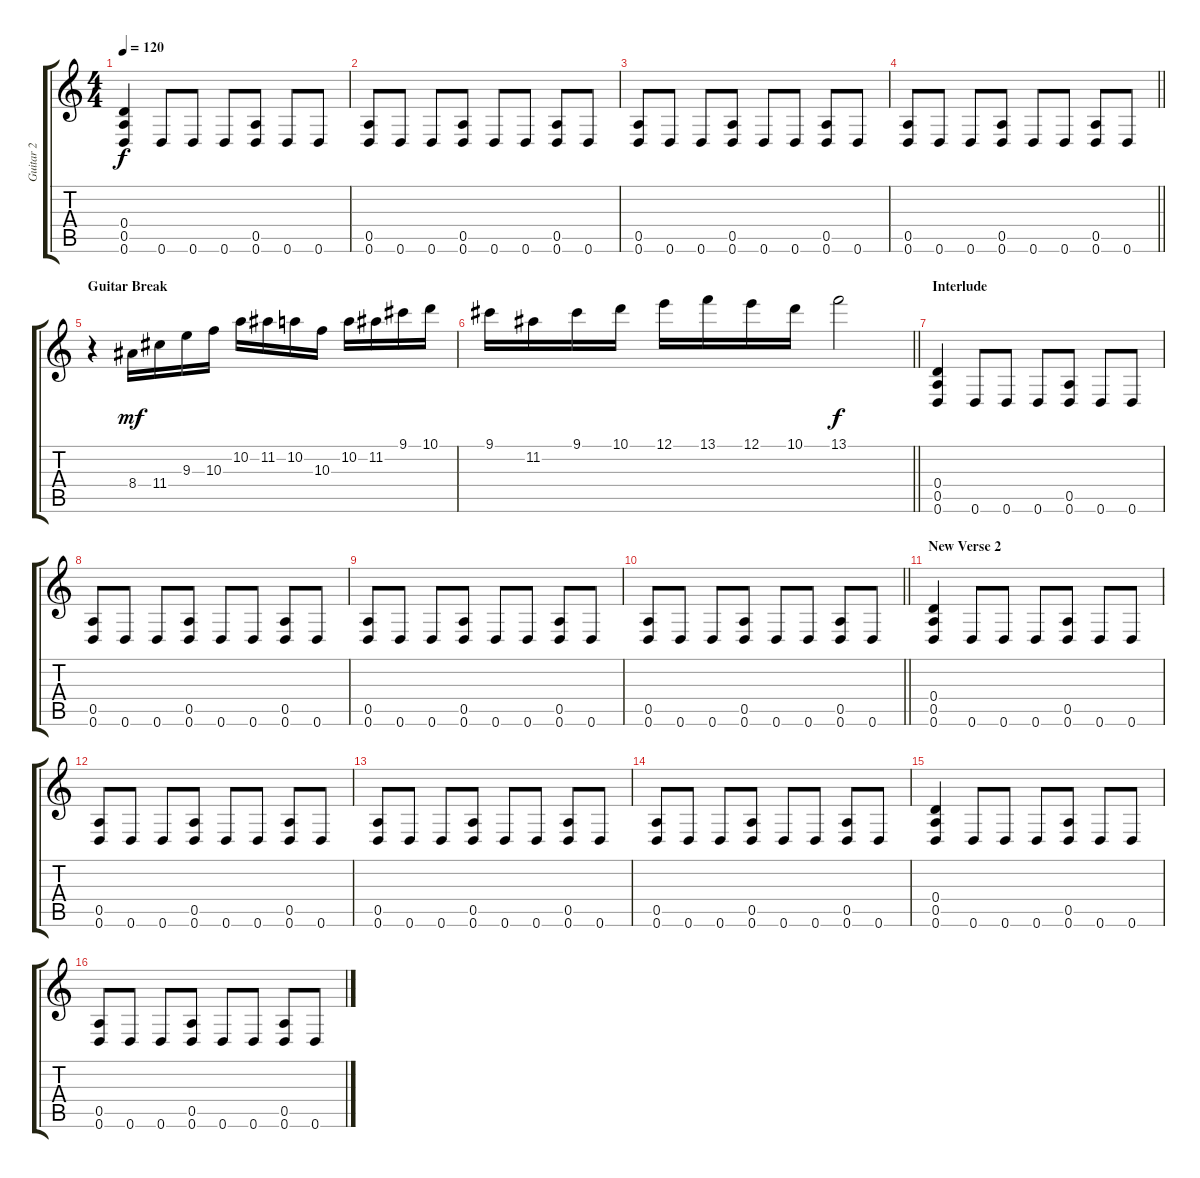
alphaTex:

\track ("Guitar 2" "Guitar 2") {instrument distortionguitar}
\staff {score tabs}
\tuning (E4 B3 G3 D3 A2 D2) {hide}
\ts (4 4)
\tempo 120
\clef g2
\ks c
(0.4 0.5 0.6).4{dy f} 0.6.8 0.6.8 0.6.8 (0.5 0.6).8 0.6.8 0.6.8 |
(0.5 0.6).8 0.6.8 0.6.8 (0.5 0.6).8 0.6.8 0.6.8 (0.5 0.6).8 0.6.8 |
(0.5 0.6).8 0.6.8 0.6.8 (0.5 0.6).8 0.6.8 0.6.8 (0.5 0.6).8 0.6.8 |
\barLineRight lightlight
(0.5 0.6).8 0.6.8 0.6.8 (0.5 0.6).8 0.6.8 0.6.8 (0.5 0.6).8 0.6.8 |
\section ("" "Guitar Break")
r.4 8.4.16{dy mf} 11.4.16 9.3.16 10.3.16 10.2.16 11.2.16 10.2.16 10.3.16 10.2.16 11.2.16 9.1.16 10.1.16 |
\barLineRight lightlight
9.1.16 11.2.16 9.1.16 10.1.16 12.1.16 13.1.16 12.1.16 10.1.16 13.1.2{dy f} |
\section ("" "Interlude")
(0.4 0.5 0.6).4 0.6.8 0.6.8 0.6.8 (0.5 0.6).8 0.6.8 0.6.8 |
(0.5 0.6).8 0.6.8 0.6.8 (0.5 0.6).8 0.6.8 0.6.8 (0.5 0.6).8 0.6.8 |
(0.5 0.6).8 0.6.8 0.6.8 (0.5 0.6).8 0.6.8 0.6.8 (0.5 0.6).8 0.6.8 |
\barLineRight lightlight
(0.5 0.6).8 0.6.8 0.6.8 (0.5 0.6).8 0.6.8 0.6.8 (0.5 0.6).8 0.6.8 |
\section ("" "New Verse 2")
(0.4 0.5 0.6).4 0.6.8 0.6.8 0.6.8 (0.5 0.6).8 0.6.8 0.6.8 |
(0.5 0.6).8 0.6.8 0.6.8 (0.5 0.6).8 0.6.8 0.6.8 (0.5 0.6).8 0.6.8 |
(0.5 0.6).8 0.6.8 0.6.8 (0.5 0.6).8 0.6.8 0.6.8 (0.5 0.6).8 0.6.8 |
(0.5 0.6).8 0.6.8 0.6.8 (0.5 0.6).8 0.6.8 0.6.8 (0.5 0.6).8 0.6.8 |
(0.4 0.5 0.6).4 0.6.8 0.6.8 0.6.8 (0.5 0.6).8 0.6.8 0.6.8 |
(0.5 0.6).8 0.6.8 0.6.8 (0.5 0.6).8 0.6.8 0.6.8 (0.5 0.6).8 0.6.8
